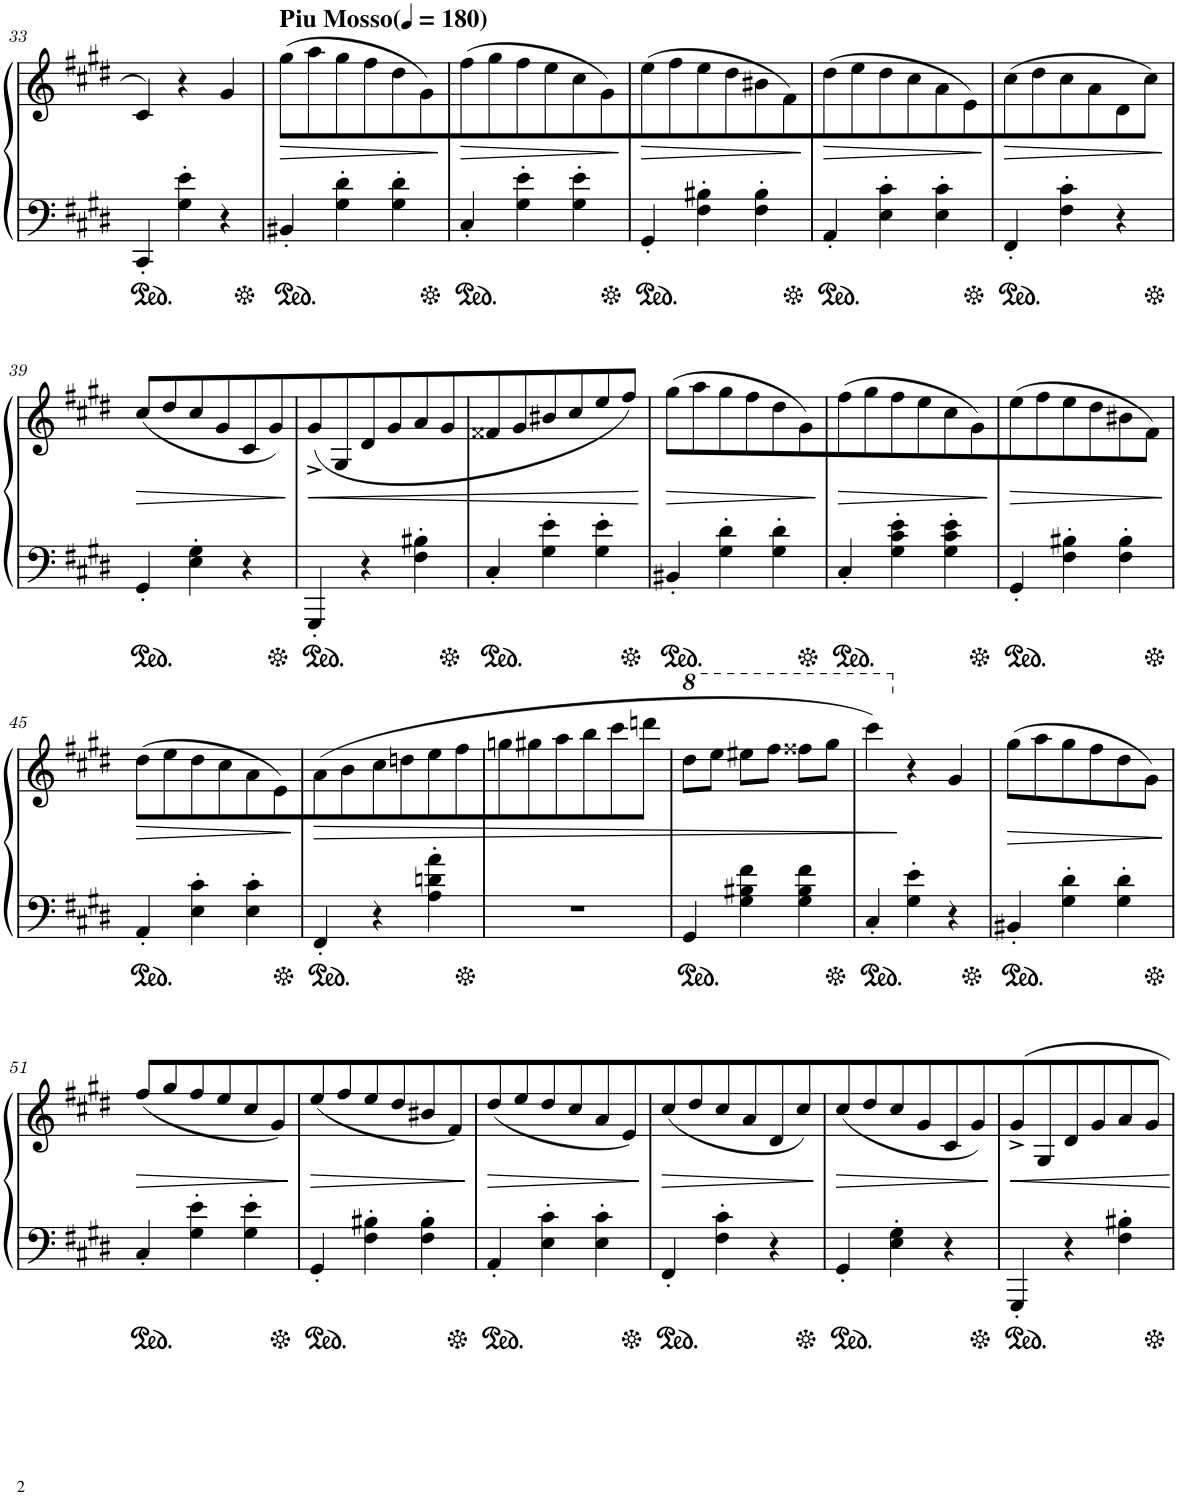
**kern	**kern	**dynam
*part1	*part1	*part1
*staff2	*staff1	*staff1/2
*I"Piano	*	*
*I'Pno.	*	*
!!LO:PB:g=z
*clefF4	*clefG2	*
*k[f#c#g#d#]	*k[f#c#g#d#]	*
*M3/4	*M3/4	*
=33	=33	=33
4CC#'/	4c#/	.
4G#\' 4e\'	4r	.
4r	4g#/	.
=34	=34	=34
*	*MM180	*
!	!LO:TX:a:B:t=Piu Mosso	!
!	!	!LO:HP:b
4BB#X'/	(8gg#\L	>
.	8aa\	.
4G#\' 4d#\'	8gg#\	.
.	8ff#\	.
4G#\' 4d#\'	8dd#\	.
.	8g#\)	.
.	.	]
=35	=35	=35
!	!	!LO:HP:b
4C#'/	(8ff#\	>
.	8gg#\	.
4G#\' 4e\'	8ff#\	.
.	8ee\	.
4G#\' 4e\'	8cc#\	.
.	8g#\)	.
.	.	]
=36	=36	=36
!	!	!LO:HP:b
4GG#'/	(8ee\	>
.	8ff#\	.
4F#\' 4B#X\'	8ee\	.
.	8dd#\	.
4F#\' 4B#\'	8b#X\	.
.	8f#\)	.
.	.	]
=37	=37	=37
!	!	!LO:HP:b
4AA'/	(8dd#\	>
.	8ee\	.
4E\' 4c#\'	8dd#\	.
.	8cc#\	.
4E\' 4c#\'	8a\	.
.	8e\)	.
.	.	]
=38	=38	=38
!	!	!LO:HP:b
4FF#'/	(8cc#\	>
.	8dd#\	.
4F#\' 4c#\'	8cc#\	.
.	8a\	.
4r	8d#\	.
.	8cc#\J)	.
.	.	]
!!LO:LB:g=z
=39	=39	=39
!	!	!LO:HP:b
4GG#'/	(8cc#/L	>
.	8dd#/	.
4E\' 4G#\'	8cc#/	.
.	8g#/	.
4r	8c#/	.
.	8g#/)	.
.	.	]
=40	=40	=40
!	!	!LO:HP:b
4GGG#'/	(8g#^/	<
.	8G#/	.
4r	8d#/	.
.	8g#/	.
4F#\' 4B#X\'	8a/	.
.	8g#/	.
=41	=41	=41
4C#'/	8f##X/	.
.	8g#/	.
4G#\' 4e\'	8b#X/	.
.	8cc#/	.
4G#\' 4e\'	8ee/	.
.	8ff#/J)	.
.	.	[
=42	=42	=42
!	!	!LO:HP:b
4BB#X'/	(8gg#\L	>
.	8aa\	.
4G#\' 4d#\'	8gg#\	.
.	8ff#\	.
4G#\' 4d#\'	8dd#\	.
.	8g#\)	.
.	.	]
=43	=43	=43
!	!	!LO:HP:b
4C#'/	(8ff#\	>
.	8gg#\	.
4G#\' 4c#\' 4e\'	8ff#\	.
.	8ee\	.
4G#\' 4c#\' 4e\'	8cc#\	.
.	8g#\)	.
.	.	]
=44	=44	=44
!	!	!LO:HP:b
4GG#'/	(8ee\	>
.	8ff#\	.
4F#\' 4B#X\'	8ee\	.
.	8dd#\	.
4F#\' 4B#\'	8b#X\	.
.	8f#\J)	.
.	.	]
!!LO:LB:g=z
=45	=45	=45
!	!	!LO:HP:b
4AA'/	(8dd#\L	>
.	8ee\	.
4E\' 4c#\'	8dd#\	.
.	8cc#\	.
4E\' 4c#\'	8a\	.
.	8e\)	.
.	.	]
=46	=46	=46
!	!	!LO:HP:b
4FF#'/	(8a\	>
.	8b\	.
4r	8cc#\	.
.	8ddn\	.
4A\' 4dn\' 4a\'	8ee\	.
.	8ff#\	.
=47	=47	=47
2.r	8ggn\	.
.	8gg#X\	.
.	8aa\	.
.	8bb\	.
.	8ccc#\	.
.	8dddn\J	.
=48	=48	=48
*	*8va	*
4GG#/	8ddd#\L	.
.	8eee\J	.
4G#\ 4B#X\ 4f#\	8eee#X\L	.
.	8fff#\J	.
4G#\ 4B#\ 4f#\	8fff##X\L	.
.	8ggg#\J	.
=49	=49	=49
4C#'/	4cccc#\)	.
*	*X8va	*
4G#\' 4e\'	4r	]
4r	4g#/	.
=50	=50	=50
!	!	!LO:HP:b
4BB#X'/	(8gg#\L	>
.	8aa\	.
4G#\' 4d#\'	8gg#\	.
.	8ff#\	.
4G#\' 4d#\'	8dd#\	.
.	8g#\J)	.
.	.	]
!!LO:LB:g=z
=51	=51	=51
!	!	!LO:HP:b
4C#'/	(8ff#/L	>
.	8gg#/	.
4G#\' 4e\'	8ff#/	.
.	8ee/	.
4G#\' 4e\'	8cc#/	.
.	8g#/)	.
.	.	]
=52	=52	=52
!	!	!LO:HP:b
4GG#'/	(8ee/	>
.	8ff#/	.
4F#\' 4B#X\'	8ee/	.
.	8dd#/	.
4F#\' 4B#\'	8b#X/	.
.	8f#/)	.
.	.	]
=53	=53	=53
!	!	!LO:HP:b
4AA'/	(8dd#/	>
.	8ee/	.
4E\' 4c#\'	8dd#/	.
.	8cc#/	.
4E\' 4c#\'	8a/	.
.	8e/)	.
.	.	]
=54	=54	=54
!	!	!LO:HP:b
4FF#'/	(8cc#/	>
.	8dd#/	.
4F#\' 4c#\'	8cc#/	.
.	8a/	.
4r	8d#/	.
.	8cc#/)	.
.	.	]
=55	=55	=55
!	!	!LO:HP:b
4GG#'/	(8cc#/	>
.	8dd#/	.
4E\' 4G#\'	8cc#/	.
.	8g#/	.
4r	8c#/	.
.	8g#/)	.
.	.	]
=56	=56	=56
4GGG#'/	8g#^/	.
.	8G#/	.
4r	8d#/	.
.	8g#/	.
4F#\' 4B#X\'	8a/	.
.	8g#/J	.
=	=	=
*-	*-	*-
